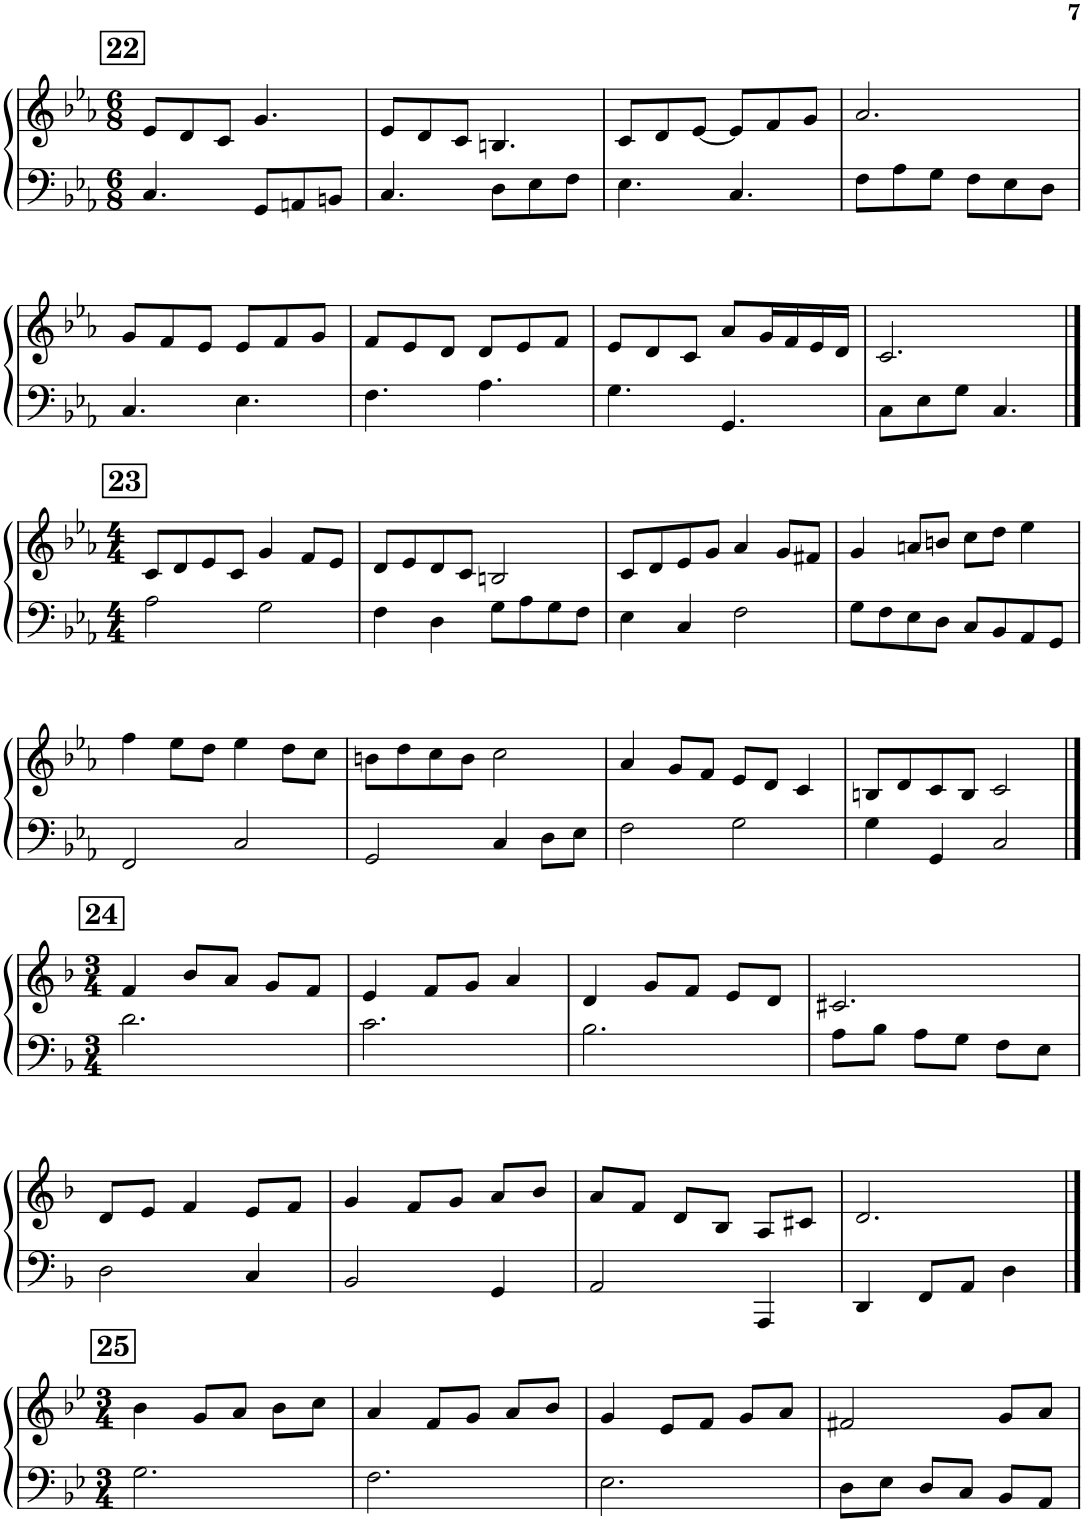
**kern	**kern
*part1	*part1
*staff2	*staff1
*I"Piano	*
*I'Pno.	*
!!LO:PB:g=z
*clefF4	*clefG2
*k[b-e-a-]	*k[b-e-a-]
*M6/8	*M6/8
!!LO:REH:place=s1:a:B:cj:fs=14:t=22
=169	=169
4.C/	8e-/L
.	8d/
.	8c/J
8GG/L	4.g/
8AAn/	.
8BBn/J	.
=170	=170
4.C/	8e-/L
.	8d/
.	8c/J
8D\L	4.Bn/
8E-\	.
8F\J	.
=171	=171
4.E-\	8c/L
.	8d/
.	[8e-/J
4.C/	8e-/L]
.	8f/
.	8g/J
=172	=172
8F\L	2.a-/
8A-\	.
8G\J	.
8F\L	.
8E-\	.
8D\J	.
!!LO:LB:g=z
=173	=173
4.C/	8g/L
.	8f/
.	8e-/J
4.E-\	8e-/L
.	8f/
.	8g/J
=174	=174
4.F\	8f/L
.	8e-/
.	8d/J
4.A-\	8d/L
.	8e-/
.	8f/J
=175	=175
4.G\	8e-/L
.	8d/
.	8c/J
4.GG/	8a-/L
.	16g/L
.	16f/
.	16e-/
.	16d/JJ
=176	=176
8C\L	2.c/
8E-\	.
8G\J	.
4.C/	.
!!LO:LB:g=z
!!LO:REH:place=s1:a:B:cj:fs=14:t=23
==177	==177
*M4/4	*M4/4
2A-\	8c/L
.	8d/
.	8e-/
.	8c/J
2G\	4g/
.	8f/L
.	8e-/J
=178	=178
4F\	8d/L
.	8e-/
4D\	8d/
.	8c/J
8G\L	2Bn/
8A-\	.
8G\	.
8F\J	.
=179	=179
4E-\	8c/L
.	8d/
4C/	8e-/
.	8g/J
2F\	4a-/
.	8g/L
.	8f#X/J
=180	=180
8G\L	4g/
8F\	.
8E-\	8an/L
8D\J	8bn/J
8C/L	8cc\L
8BB-/	8dd\J
8AA-/	4ee-\
8GG/J	.
!!LO:LB:g=z
=181	=181
2FF/	4ff\
.	8ee-\L
.	8dd\J
2C/	4ee-\
.	8dd\L
.	8cc\J
=182	=182
2GG/	8bn\L
.	8dd\
.	8cc\
.	8b\J
4C/	2cc\
8D\L	.
8E-\J	.
=183	=183
2F\	4a-/
.	8g/L
.	8f/J
2G\	8e-/L
.	8d/J
.	4c/
=184	=184
4G\	8Bn/L
.	8d/
4GG/	8c/
.	8B/J
2C/	2c/
!!LO:LB:g=z
!!LO:REH:place=s1:a:B:cj:fs=14:t=24
==185	==185
*k[b-]	*k[b-]
*M3/4	*M3/4
2.d\	4f/
.	8b-/L
.	8a/J
.	8g/L
.	8f/J
=186	=186
2.c\	4e/
.	8f/L
.	8g/J
.	4a/
=187	=187
2.B-\	4d/
.	8g/L
.	8f/J
.	8e/L
.	8d/J
=188	=188
8A\L	2.c#X/
8B-\J	.
8A\L	.
8G\J	.
8F\L	.
8E\J	.
!!LO:LB:g=z
=189	=189
2D\	8d/L
.	8e/J
.	4f/
4C/	8e/L
.	8f/J
=190	=190
2BB-/	4g/
.	8f/L
.	8g/J
4GG/	8a/L
.	8b-/J
=191	=191
2AA/	8a/L
.	8f/J
.	8d/L
.	8B-/J
4AAA/	8A/L
.	8c#X/J
=192	=192
4DD/	2.d/
8FF/L	.
8AA/J	.
4D\	.
!!LO:LB:g=z
!!LO:REH:place=s1:a:B:cj:fs=14:t=25
==193	==193
*k[b-e-]	*k[b-e-]
*M3/4	*M3/4
2.G\	4b-\
.	8g/L
.	8a/J
.	8b-\L
.	8cc\J
=194	=194
2.F\	4a/
.	8f/L
.	8g/J
.	8a/L
.	8b-/J
=195	=195
2.E-\	4g/
.	8e-/L
.	8f/J
.	8g/L
.	8a/J
=196	=196
8D\L	2f#X/
8E-\J	.
8D/L	.
8C/J	.
8BB-/L	8g/L
8AA/J	8a/J
=	=
*-	*-
